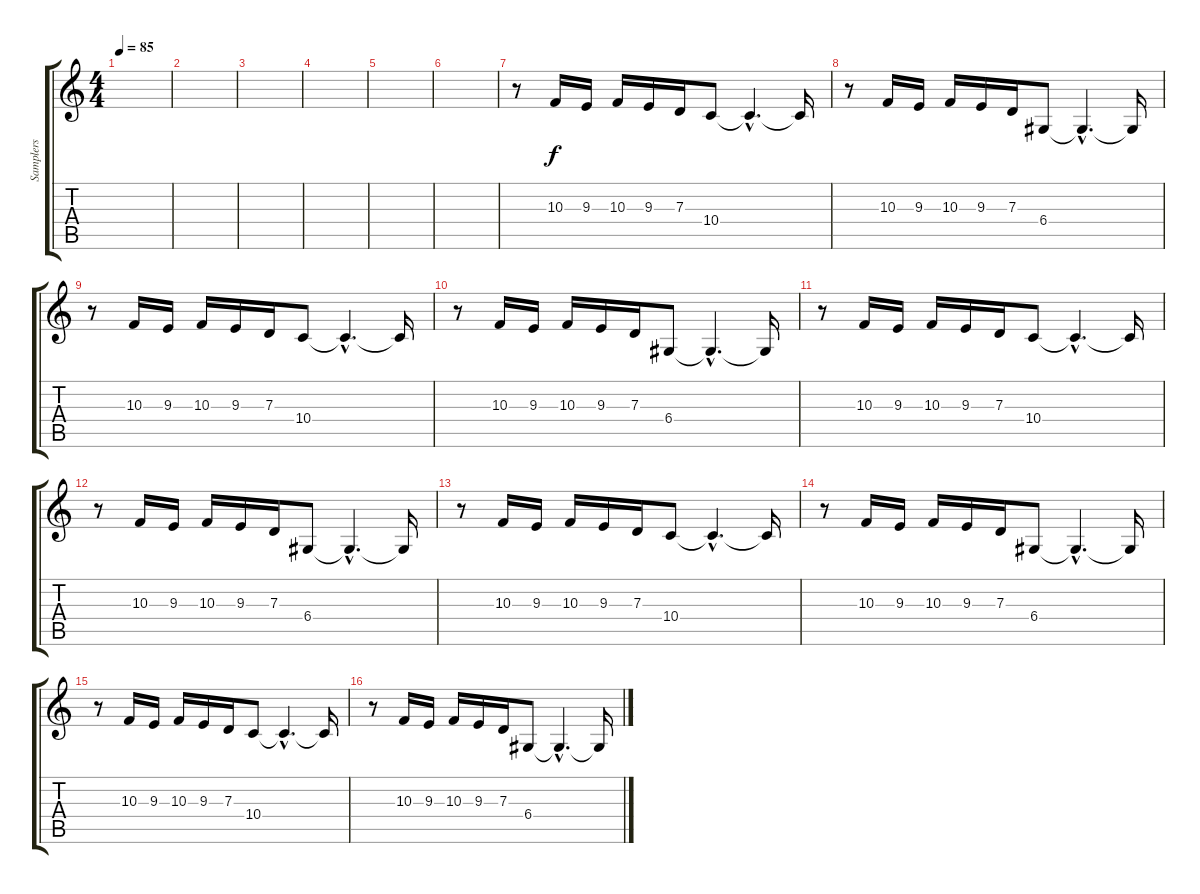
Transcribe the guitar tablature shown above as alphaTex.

\track ("Samplers" "Samplers") {instrument synthstrings1}
\staff {score tabs}
\tuning (E4 B3 G3 D3 A2 E2) {hide}
\ts (4 4)
\tempo 85
\clef g2
\ks c
|
|
|
|
|
|
r.8 10.3.16 9.3.16 10.3.16 9.3.16 7.3.16 10.4.8 10.4{hac t}.4{d} 10.4{t}.16 |
r.8 10.3.16 9.3.16 10.3.16 9.3.16 7.3.16 6.4.8 6.4{hac t}.4{d} 6.4{t}.16 |
r.8 10.3.16 9.3.16 10.3.16 9.3.16 7.3.16 10.4.8 10.4{hac t}.4{d} 10.4{t}.16 |
r.8 10.3.16 9.3.16 10.3.16 9.3.16 7.3.16 6.4.8 6.4{hac t}.4{d} 6.4{t}.16 |
r.8 10.3.16 9.3.16 10.3.16 9.3.16 7.3.16 10.4.8 10.4{hac t}.4{d} 10.4{t}.16 |
r.8 10.3.16 9.3.16 10.3.16 9.3.16 7.3.16 6.4.8 6.4{hac t}.4{d} 6.4{t}.16 |
r.8 10.3.16 9.3.16 10.3.16 9.3.16 7.3.16 10.4.8 10.4{hac t}.4{d} 10.4{t}.16 |
r.8 10.3.16 9.3.16 10.3.16 9.3.16 7.3.16 6.4.8 6.4{hac t}.4{d} 6.4{t}.16 |
r.8 10.3.16 9.3.16 10.3.16 9.3.16 7.3.16 10.4.8 10.4{hac t}.4{d} 10.4{t}.16 |
r.8 10.3.16 9.3.16 10.3.16 9.3.16 7.3.16 6.4.8 6.4{hac t}.4{d} 6.4{t}.16
